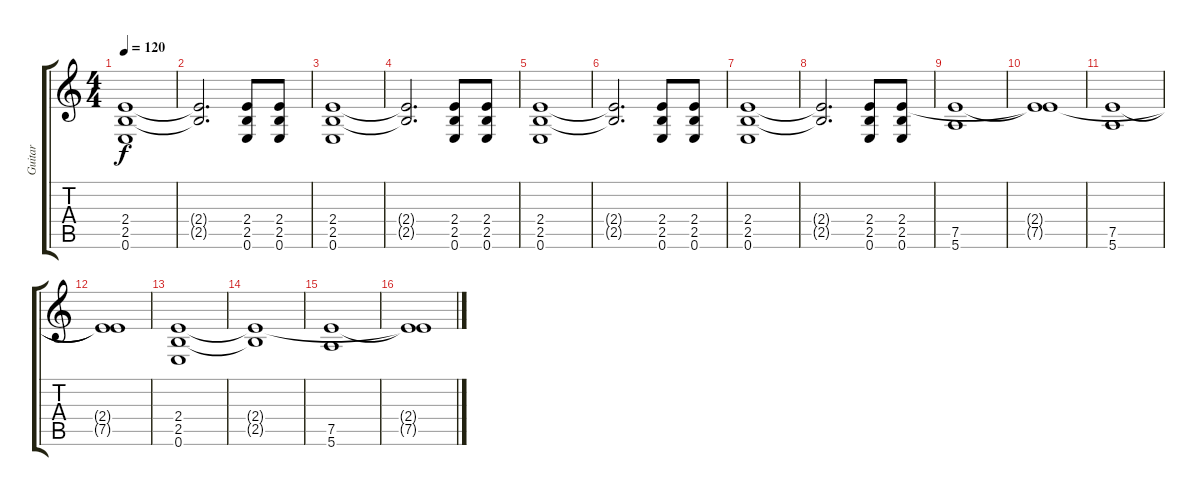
\track ("Guitar" "Guitar") {instrument distortionguitar}
\staff {score tabs}
\tuning (E4 B3 G3 D3 A2 E2) {hide}
\ts (4 4)
\tempo 120
\clef g2
\ks c
(2.4 2.5 0.6).1{dy f} |
(2.4{t} 2.5{t}).2{d} (2.4 2.5 0.6).8 (2.4 2.5 0.6).8 |
(2.4 2.5 0.6).1 |
(2.4{t} 2.5{t}).2{d} (2.4 2.5 0.6).8 (2.4 2.5 0.6).8 |
(2.4 2.5 0.6).1 |
(2.4{t} 2.5{t}).2{d} (2.4 2.5 0.6).8 (2.4 2.5 0.6).8 |
(2.4 2.5 0.6).1 |
(2.4{t} 2.5{t}).2{d} (2.4 2.5 0.6).8 (2.4 2.5 0.6).8 |
(7.5 5.6).1 |
(2.4{t} 7.5{t}).1 |
(7.5 5.6).1 |
(2.4{t} 7.5{t}).1 |
(2.4 2.5 0.6).1 |
(2.4{t} 2.5{t}).1 |
(7.5 5.6).1 |
(2.4{t} 7.5{t}).1
